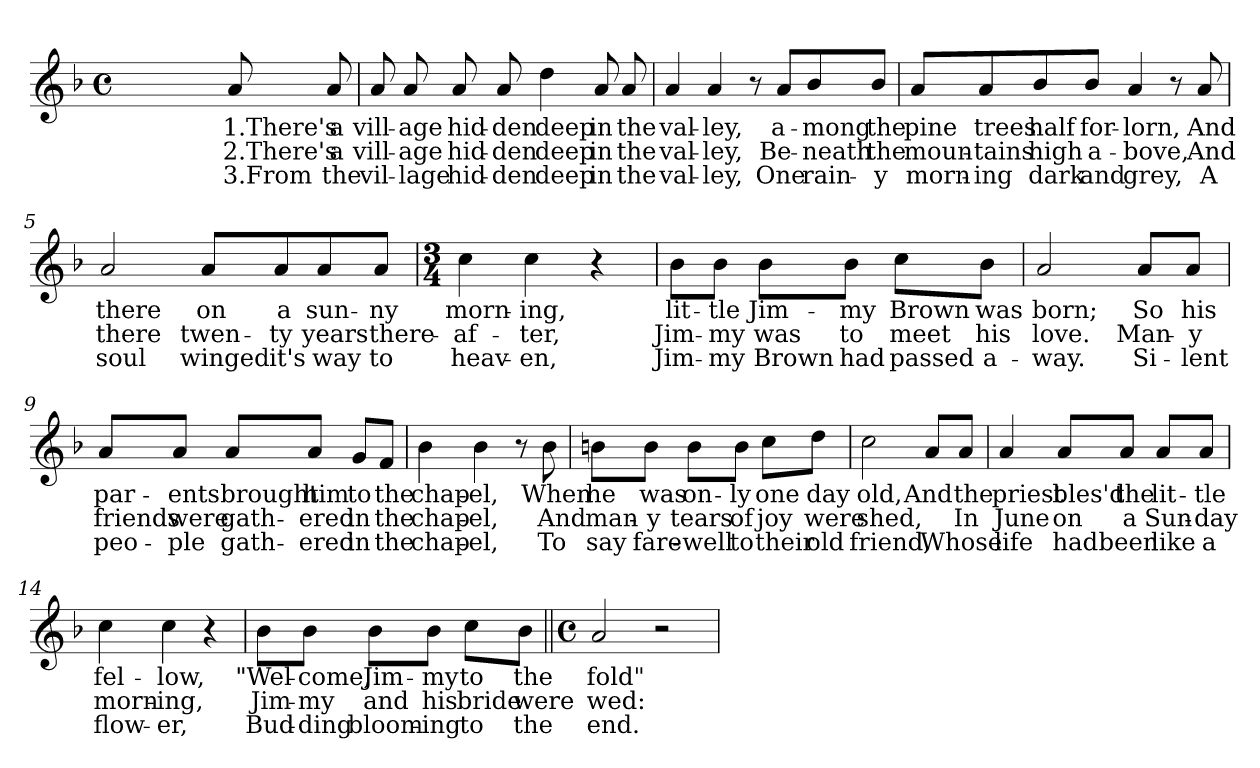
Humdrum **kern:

**kern	**text	**text	**text
*part1	*part1	*part1	*part1
*staff1	*staff1	*staff1	*staff1
*clefG2	*	*	*
*k[b-]	*	*	*
*F:	*	*	*
*M4/4	*	*	*
*met(c)	*	*	*
=1	=1	=1	=1
2ryy	.	.	.
4ryy	.	.	.
!	!LO:LY:b	!LO:LY:b	!LO:LY:b
8a/	1.There's	2.There's	3.From
!	!LO:LY:b	!LO:LY:b	!LO:LY:b
8a/	a	a	the
=2	=2	=2	=2
!	!LO:LY:b	!LO:LY:b	!LO:LY:b
8a/	vill-	vill-	vil-
!	!LO:LY:b	!LO:LY:b	!LO:LY:b
8a/	-age	-age	-lage
!	!LO:LY:b	!LO:LY:b	!LO:LY:b
8a/	hid-	hid-	hid-
!	!LO:LY:b	!LO:LY:b	!LO:LY:b
8a/	-den	-den	-den
!	!LO:LY:b	!LO:LY:b	!LO:LY:b
4dd\	deep	deep	deep
!	!LO:LY:b	!LO:LY:b	!LO:LY:b
8a/	in	in	in
!	!LO:LY:b	!LO:LY:b	!LO:LY:b
8a/	the	the	the
=3	=3	=3	=3
!	!LO:LY:b	!LO:LY:b	!LO:LY:b
4a/	val-	val-	val-
!	!LO:LY:b	!LO:LY:b	!LO:LY:b
4a/	-ley,	-ley,	-ley,
8r	.	.	.
!	!LO:LY:b	!LO:LY:b	!LO:LY:b
8a/L	a-	Be-	One
!	!LO:LY:b	!LO:LY:b	!LO:LY:b
8b-/	-mong	-neath	rain-
!	!LO:LY:b	!LO:LY:b	!LO:LY:b
8b-/J	the	the	-y
=4	=4	=4	=4
!	!LO:LY:b	!LO:LY:b	!LO:LY:b
8a/L	pine	moun-	morn-
!	!LO:LY:b	!LO:LY:b	!LO:LY:b
8a/	trees	-tains	-ing
!	!LO:LY:b	!LO:LY:b	!LO:LY:b
8b-/	half	high	dark
!	!LO:LY:b	!LO:LY:b	!LO:LY:b
8b-/J	for-	a-	and
!	!LO:LY:b	!LO:LY:b	!LO:LY:b
4a/	-lorn,	-bove,	grey,
8r	.	.	.
!	!LO:LY:b	!LO:LY:b	!LO:LY:b
8a/	And	And	A
!!LO:LB:g=z
=5	=5	=5	=5
!	!LO:LY:b	!LO:LY:b	!LO:LY:b
2a/	there	there	soul
!	!LO:LY:b	!LO:LY:b	!LO:LY:b
8a/L	on	twen-	winged
!	!LO:LY:b	!LO:LY:b	!LO:LY:b
8a/	a	-ty	it's
!	!LO:LY:b	!LO:LY:b	!LO:LY:b
8a/	sun-	years	way
!	!LO:LY:b	!LO:LY:b	!LO:LY:b
8a/J	-ny	there-	to
=6	=6	=6	=6
*M3/4	*	*	*
!	!LO:LY:b	!LO:LY:b	!LO:LY:b
4cc\	morn-	-af-	heav-
!	!LO:LY:b	!LO:LY:b	!LO:LY:b
4cc\	-ing,	-ter,	-en,
4r	.	.	.
=7	=7	=7	=7
!	!LO:LY:b	!LO:LY:b	!LO:LY:b
8b-\L	lit-	Jim-	Jim-
!	!LO:LY:b	!LO:LY:b	!LO:LY:b
8b-\J	-tle	-my	-my
!	!LO:LY:b	!LO:LY:b	!LO:LY:b
8b-\L	Jim-	was	Brown
!	!LO:LY:b	!LO:LY:b	!LO:LY:b
8b-\J	-my	to	had
!	!LO:LY:b	!LO:LY:b	!LO:LY:b
8cc\L	Brown	meet	passed
!	!LO:LY:b	!LO:LY:b	!LO:LY:b
8b-\J	was	his	a-
=8	=8	=8	=8
!	!LO:LY:b	!LO:LY:b	!LO:LY:b
2a/	born;	love.	-way.
!	!LO:LY:b	!LO:LY:b	!LO:LY:b
8a/L	So	Man-	Si-
!	!LO:LY:b	!LO:LY:b	!LO:LY:b
8a/J	his	-y	-lent
=9	=9	=9	=9
!	!LO:LY:b	!LO:LY:b	!LO:LY:b
8a/L	par-	friends	peo-
!	!LO:LY:b	!LO:LY:b	!LO:LY:b
8a/J	-ents	were	-ple
!	!LO:LY:b	!LO:LY:b	!LO:LY:b
8a/L	brought	gath-	gath-
!	!LO:LY:b	!LO:LY:b	!LO:LY:b
8a/J	him	-ered	-ered
!	!LO:LY:b	!LO:LY:b	!LO:LY:b
8g/L	to	in	in
!	!LO:LY:b	!LO:LY:b	!LO:LY:b
8f/J	the	the	the
!!LO:LB:g=z
=10	=10	=10	=10
!	!LO:LY:b	!LO:LY:b	!LO:LY:b
4b-\	chap-	chap-	chap-
!	!LO:LY:b	!LO:LY:b	!LO:LY:b
4b-\	-el,	-el,	-el,
8r	.	.	.
!	!LO:LY:b	!LO:LY:b	!LO:LY:b
8b-\	When	And	To
=11	=11	=11	=11
!	!LO:LY:b	!LO:LY:b	!LO:LY:b
8bn\L	he	man-	say
!	!LO:LY:b	!LO:LY:b	!LO:LY:b
8b\J	was	-y	fare-
!	!LO:LY:b	!LO:LY:b	!LO:LY:b
8b\L	on-	tears	-well
!	!LO:LY:b	!LO:LY:b	!LO:LY:b
8b\J	-ly	of	to
!	!LO:LY:b	!LO:LY:b	!LO:LY:b
8cc\L	one	joy	their
!	!LO:LY:b	!LO:LY:b	!LO:LY:b
8dd\J	day	were	old
=12	=12	=12	=12
!	!LO:LY:b	!LO:LY:b	!LO:LY:b
2cc\	old,	shed,	friend,
!	!LO:LY:b	!	!LO:LY:b
8a/L	And	.	Whose
!	!LO:LY:b	!LO:LY:b	!
8a/J	the	In	.
=13	=13	=13	=13
!	!LO:LY:b	!LO:LY:b	!LO:LY:b
4a/	priest	June	life
!	!LO:LY:b	!LO:LY:b	!LO:LY:b
8a/L	bles'd	on	had
!	!LO:LY:b	!LO:LY:b	!LO:LY:b
8a/J	the	a	been
!	!LO:LY:b	!LO:LY:b	!LO:LY:b
8a/L	lit-	Sun-	like
!	!LO:LY:b	!LO:LY:b	!LO:LY:b
8a/J	-tle	-day	a
!!LO:LB:g=z
=14	=14	=14	=14
!	!LO:LY:b	!LO:LY:b	!LO:LY:b
4cc\	fel-	morn-	flow-
!	!LO:LY:b	!LO:LY:b	!LO:LY:b
4cc\	-low,	-ing,	-er,
!	!	!LO:LY:b	!
4r	.	When	.
=15	=15	=15	=15
!	!LO:LY:b	!LO:LY:b	!LO:LY:b
8b-\L	"Wel-	Jim-	Bud-
!	!LO:LY:b	!LO:LY:b	!LO:LY:b
8b-\J	-come,	-my	-ding
!	!LO:LY:b	!LO:LY:b	!LO:LY:b
8b-\L	Jim-	and	bloom-
!	!LO:LY:b	!LO:LY:b	!LO:LY:b
8b-\J	-my	his	-ing
!	!LO:LY:b	!LO:LY:b	!LO:LY:b
8cc\L	to	bride	to
!	!LO:LY:b	!LO:LY:b	!LO:LY:b
8b-\J	the	were	the
=16||	=16||	=16||	=16||
*M4/4	*	*	*
*met(c)	*	*	*
!	!LO:LY:b	!LO:LY:b	!LO:LY:b
2a/	fold"	wed:	end.
2r	.	.	.
=	=	=	=
*-	*-	*-	*-
